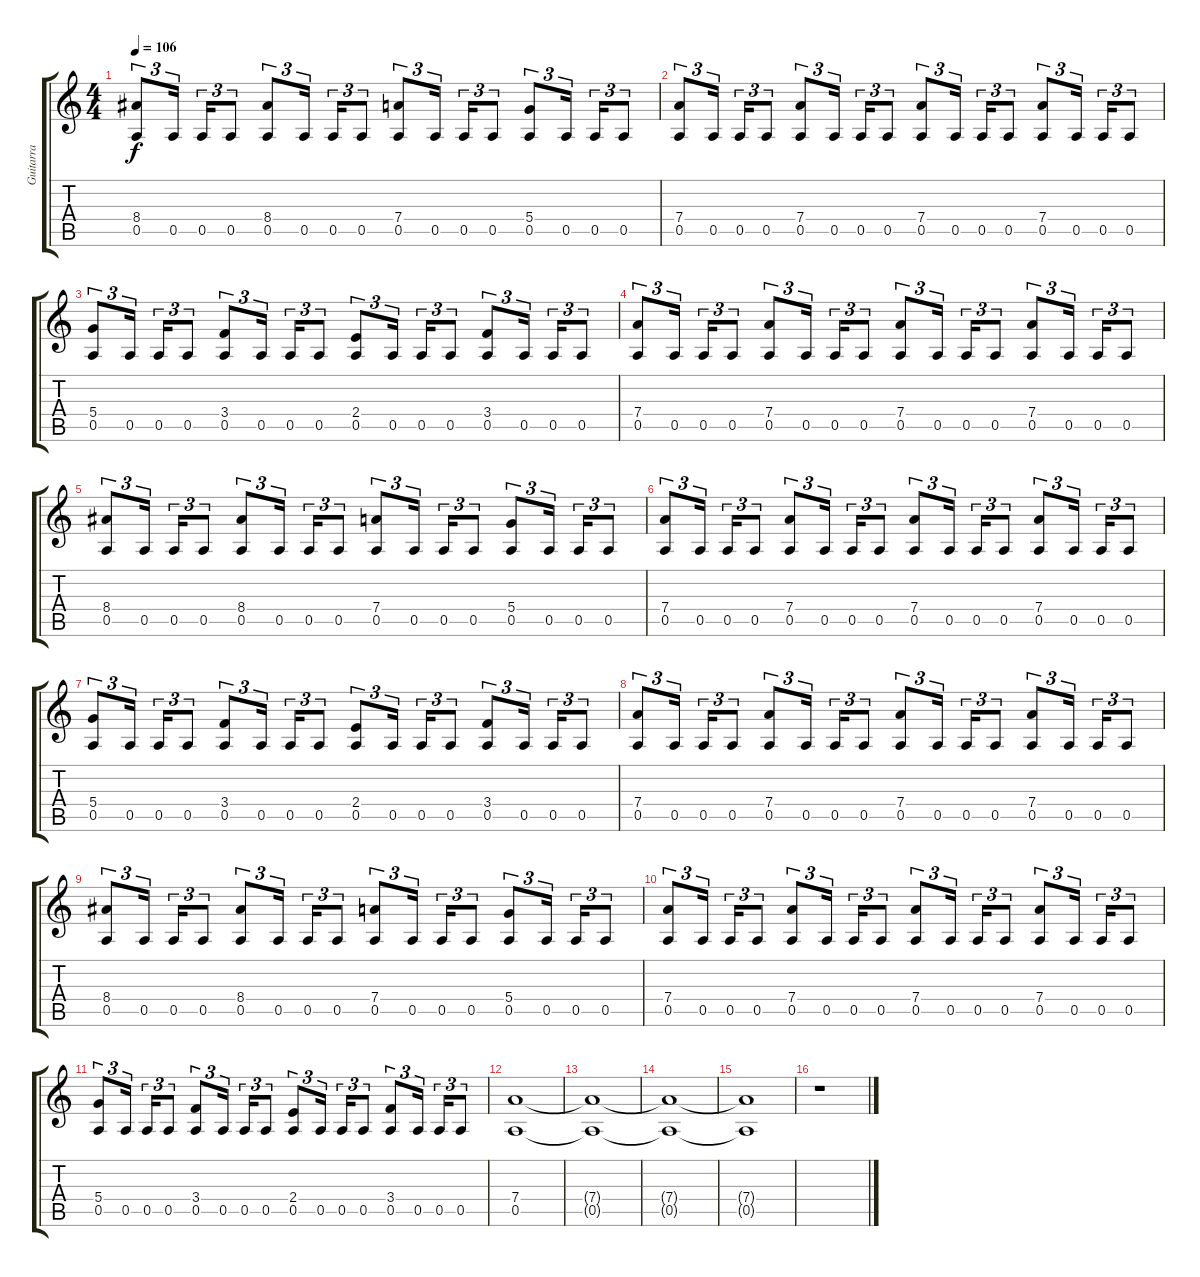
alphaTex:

\track ("Guitarra" "Guitarra") {instrument distortionguitar}
\staff {score tabs}
\tuning (E4 B3 G3 D3 A2 E2) {hide}
\ts (4 4)
\tempo 106
\clef g2
\ks c
(8.4 0.5).8{tu (3 2) dy f} 0.5.16{tu (3 2)} 0.5.16{tu (3 2)} 0.5.8{tu (3 2)} (8.4 0.5).8{tu (3 2)} 0.5.16{tu (3 2)} 0.5.16{tu (3 2)} 0.5.8{tu (3 2)} (7.4 0.5).8{tu (3 2)} 0.5.16{tu (3 2)} 0.5.16{tu (3 2)} 0.5.8{tu (3 2)} (5.4 0.5).8{tu (3 2)} 0.5.16{tu (3 2)} 0.5.16{tu (3 2)} 0.5.8{tu (3 2)} |
(7.4 0.5).8{tu (3 2)} 0.5.16{tu (3 2)} 0.5.16{tu (3 2)} 0.5.8{tu (3 2)} (7.4 0.5).8{tu (3 2)} 0.5.16{tu (3 2)} 0.5.16{tu (3 2)} 0.5.8{tu (3 2)} (7.4 0.5).8{tu (3 2)} 0.5.16{tu (3 2)} 0.5.16{tu (3 2)} 0.5.8{tu (3 2)} (7.4 0.5).8{tu (3 2)} 0.5.16{tu (3 2)} 0.5.16{tu (3 2)} 0.5.8{tu (3 2)} |
(5.4 0.5).8{tu (3 2)} 0.5.16{tu (3 2)} 0.5.16{tu (3 2)} 0.5.8{tu (3 2)} (3.4 0.5).8{tu (3 2)} 0.5.16{tu (3 2)} 0.5.16{tu (3 2)} 0.5.8{tu (3 2)} (2.4 0.5).8{tu (3 2)} 0.5.16{tu (3 2)} 0.5.16{tu (3 2)} 0.5.8{tu (3 2)} (3.4 0.5).8{tu (3 2)} 0.5.16{tu (3 2)} 0.5.16{tu (3 2)} 0.5.8{tu (3 2)} |
(7.4 0.5).8{tu (3 2)} 0.5.16{tu (3 2)} 0.5.16{tu (3 2)} 0.5.8{tu (3 2)} (7.4 0.5).8{tu (3 2)} 0.5.16{tu (3 2)} 0.5.16{tu (3 2)} 0.5.8{tu (3 2)} (7.4 0.5).8{tu (3 2)} 0.5.16{tu (3 2)} 0.5.16{tu (3 2)} 0.5.8{tu (3 2)} (7.4 0.5).8{tu (3 2)} 0.5.16{tu (3 2)} 0.5.16{tu (3 2)} 0.5.8{tu (3 2)} |
(8.4 0.5).8{tu (3 2)} 0.5.16{tu (3 2)} 0.5.16{tu (3 2)} 0.5.8{tu (3 2)} (8.4 0.5).8{tu (3 2)} 0.5.16{tu (3 2)} 0.5.16{tu (3 2)} 0.5.8{tu (3 2)} (7.4 0.5).8{tu (3 2)} 0.5.16{tu (3 2)} 0.5.16{tu (3 2)} 0.5.8{tu (3 2)} (5.4 0.5).8{tu (3 2)} 0.5.16{tu (3 2)} 0.5.16{tu (3 2)} 0.5.8{tu (3 2)} |
(7.4 0.5).8{tu (3 2)} 0.5.16{tu (3 2)} 0.5.16{tu (3 2)} 0.5.8{tu (3 2)} (7.4 0.5).8{tu (3 2)} 0.5.16{tu (3 2)} 0.5.16{tu (3 2)} 0.5.8{tu (3 2)} (7.4 0.5).8{tu (3 2)} 0.5.16{tu (3 2)} 0.5.16{tu (3 2)} 0.5.8{tu (3 2)} (7.4 0.5).8{tu (3 2)} 0.5.16{tu (3 2)} 0.5.16{tu (3 2)} 0.5.8{tu (3 2)} |
(5.4 0.5).8{tu (3 2)} 0.5.16{tu (3 2)} 0.5.16{tu (3 2)} 0.5.8{tu (3 2)} (3.4 0.5).8{tu (3 2)} 0.5.16{tu (3 2)} 0.5.16{tu (3 2)} 0.5.8{tu (3 2)} (2.4 0.5).8{tu (3 2)} 0.5.16{tu (3 2)} 0.5.16{tu (3 2)} 0.5.8{tu (3 2)} (3.4 0.5).8{tu (3 2)} 0.5.16{tu (3 2)} 0.5.16{tu (3 2)} 0.5.8{tu (3 2)} |
(7.4 0.5).8{tu (3 2)} 0.5.16{tu (3 2)} 0.5.16{tu (3 2)} 0.5.8{tu (3 2)} (7.4 0.5).8{tu (3 2)} 0.5.16{tu (3 2)} 0.5.16{tu (3 2)} 0.5.8{tu (3 2)} (7.4 0.5).8{tu (3 2)} 0.5.16{tu (3 2)} 0.5.16{tu (3 2)} 0.5.8{tu (3 2)} (7.4 0.5).8{tu (3 2)} 0.5.16{tu (3 2)} 0.5.16{tu (3 2)} 0.5.8{tu (3 2)} |
(8.4 0.5).8{tu (3 2)} 0.5.16{tu (3 2)} 0.5.16{tu (3 2)} 0.5.8{tu (3 2)} (8.4 0.5).8{tu (3 2)} 0.5.16{tu (3 2)} 0.5.16{tu (3 2)} 0.5.8{tu (3 2)} (7.4 0.5).8{tu (3 2)} 0.5.16{tu (3 2)} 0.5.16{tu (3 2)} 0.5.8{tu (3 2)} (5.4 0.5).8{tu (3 2)} 0.5.16{tu (3 2)} 0.5.16{tu (3 2)} 0.5.8{tu (3 2)} |
(7.4 0.5).8{tu (3 2)} 0.5.16{tu (3 2)} 0.5.16{tu (3 2)} 0.5.8{tu (3 2)} (7.4 0.5).8{tu (3 2)} 0.5.16{tu (3 2)} 0.5.16{tu (3 2)} 0.5.8{tu (3 2)} (7.4 0.5).8{tu (3 2)} 0.5.16{tu (3 2)} 0.5.16{tu (3 2)} 0.5.8{tu (3 2)} (7.4 0.5).8{tu (3 2)} 0.5.16{tu (3 2)} 0.5.16{tu (3 2)} 0.5.8{tu (3 2)} |
(5.4 0.5).8{tu (3 2)} 0.5.16{tu (3 2)} 0.5.16{tu (3 2)} 0.5.8{tu (3 2)} (3.4 0.5).8{tu (3 2)} 0.5.16{tu (3 2)} 0.5.16{tu (3 2)} 0.5.8{tu (3 2)} (2.4 0.5).8{tu (3 2)} 0.5.16{tu (3 2)} 0.5.16{tu (3 2)} 0.5.8{tu (3 2)} (3.4 0.5).8{tu (3 2)} 0.5.16{tu (3 2)} 0.5.16{tu (3 2)} 0.5.8{tu (3 2)} |
(7.4 0.5).1{volume 0} |
(7.4{t} 0.5{t}).1 |
(7.4{t} 0.5{t}).1 |
(7.4{t} 0.5{t}).1 |
r.1
